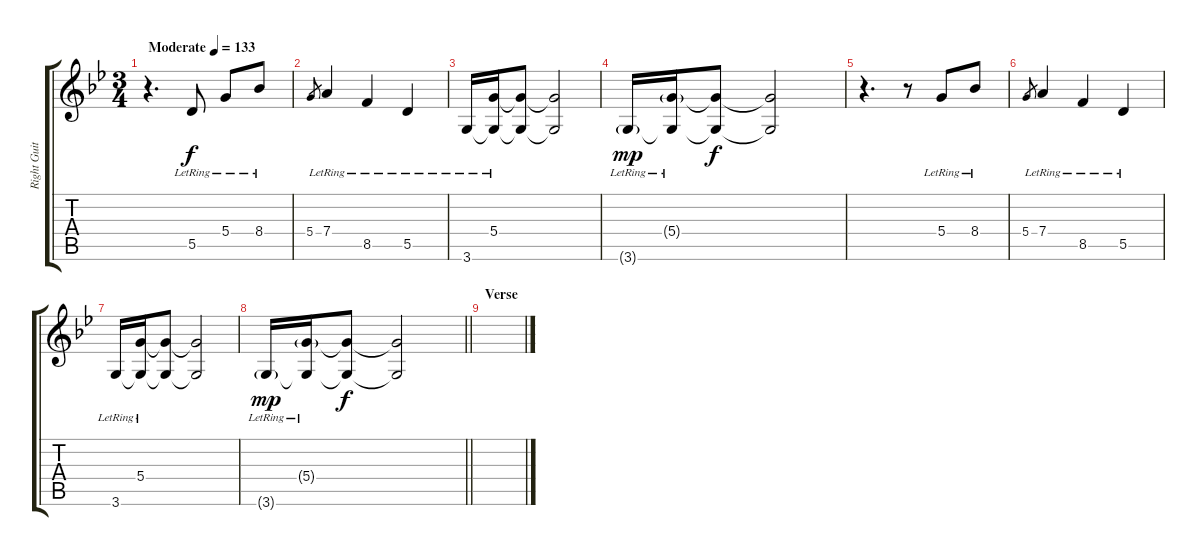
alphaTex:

\track ("Right Guitar" "Right Guit") {instrument acousticguitarnylon}
\staff {score tabs}
\tuning (E4 B3 G3 D3 A2 E2) {hide}
\ts (3 4)
\tempo (133 "Moderate")
\clef g2
\ks gminor
r.4{d dy f instrument acousticguitarnylon} 5.5{lr}.8 5.4{lr}.8 8.4{lr}.8 |
5.4.8{gr} 7.4{lr}.4 8.5{lr}.4 5.5{lr}.4 |
3.6{lr}.16 (5.4{lr} 3.6{t}).16 (5.4{t} 3.6{t}).8 (5.4{t} 3.6{t}).2 |
3.6{g lr}.16{dy mp} (5.4{g lr} 3.6{t}).16 (5.4{t} 3.6{t}).8{dy f} (5.4{t} 3.6{t}).2 |
r.4{d} r.8 5.4{lr}.8 8.4{lr}.8 |
5.4.8{gr} 7.4{lr}.4 8.5{lr}.4 5.5{lr}.4 |
3.6{lr}.16 (5.4{lr} 3.6{t}).16 (5.4{t} 3.6{t}).8 (5.4{t} 3.6{t}).2 |
\barLineRight lightlight
3.6{g lr}.16{dy mp} (5.4{g lr} 3.6{t}).16 (5.4{t} 3.6{t}).8{dy f} (5.4{t} 3.6{t}).2 |
\section ("" "Verse")
